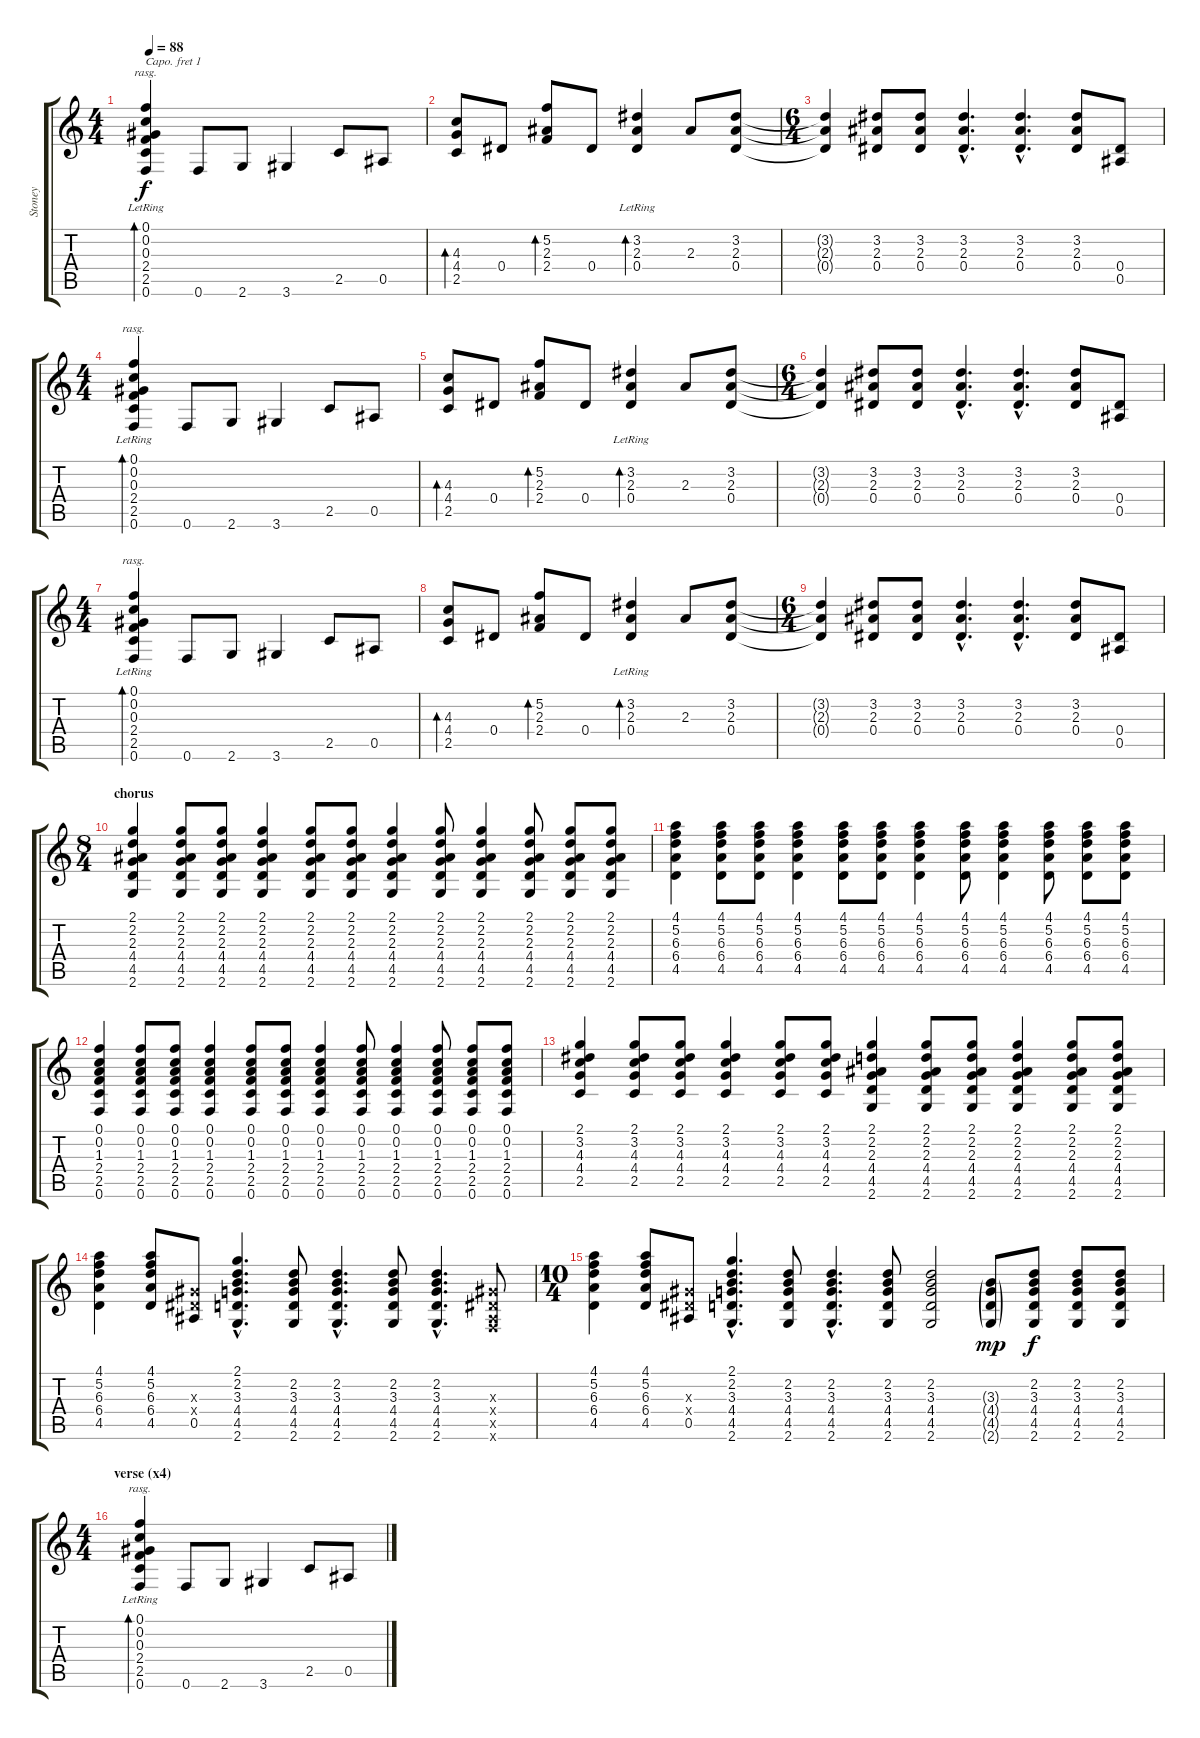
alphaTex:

\track ("Stoney" "Stoney") {instrument acousticguitarnylon}
\staff {score tabs}
\capo 1
\tuning (E4 B3 G3 D3 A2 E2) {hide}
\ts (4 4)
\tempo 88
\clef g2
\ks c
(0.1{lr} 0.2{lr} 0.3{lr} 2.4 2.5 0.6).4{bd 120 rasg ii dy f} 0.6.8 2.6.8 3.6.4 2.5.8 0.5.8 |
(4.3 4.4 2.5).8{bd 120} 0.4.8 (5.2 2.3 2.4).8{bd 120} 0.4.8 (3.2{lr} 2.3 0.4{lr}).4{bd 120} 2.3.8 (3.2 2.3 0.4).8 |
\ts (6 4)
(3.2{t} 2.3{t} 0.4{t}).4 (3.2 2.3 0.4).8 (3.2 2.3 0.4).8 (3.2{hac} 2.3{hac} 0.4{hac}).4{d} (3.2{hac} 2.3{hac} 0.4{hac}).4{d} (3.2 2.3 0.4).8 (0.4 0.5).8 |
\ts (4 4)
(0.1{lr} 0.2{lr} 0.3{lr} 2.4 2.5 0.6).4{bd 120 rasg ii} 0.6.8 2.6.8 3.6.4 2.5.8 0.5.8 |
(4.3 4.4 2.5).8{bd 120} 0.4.8 (5.2 2.3 2.4).8{bd 120} 0.4.8 (3.2{lr} 2.3 0.4{lr}).4{bd 120} 2.3.8 (3.2 2.3 0.4).8 |
\ts (6 4)
(3.2{t} 2.3{t} 0.4{t}).4 (3.2 2.3 0.4).8 (3.2 2.3 0.4).8 (3.2{hac} 2.3{hac} 0.4{hac}).4{d} (3.2{hac} 2.3{hac} 0.4{hac}).4{d} (3.2 2.3 0.4).8 (0.4 0.5).8 |
\ts (4 4)
(0.1{lr} 0.2{lr} 0.3{lr} 2.4 2.5 0.6).4{bd 120 rasg ii} 0.6.8 2.6.8 3.6.4 2.5.8 0.5.8 |
(4.3 4.4 2.5).8{bd 120} 0.4.8 (5.2 2.3 2.4).8{bd 120} 0.4.8 (3.2{lr} 2.3 0.4{lr}).4{bd 120} 2.3.8 (3.2 2.3 0.4).8 |
\ts (6 4)
(3.2{t} 2.3{t} 0.4{t}).4 (3.2 2.3 0.4).8 (3.2 2.3 0.4).8 (3.2{hac} 2.3{hac} 0.4{hac}).4{d} (3.2{hac} 2.3{hac} 0.4{hac}).4{d} (3.2 2.3 0.4).8 (0.4 0.5).8 |
\ts (8 4)
\section ("" "chorus")
(2.1 2.2 2.3 4.4 4.5 2.6).4 (2.1 2.2 2.3 4.4 4.5 2.6).8 (2.1 2.2 2.3 4.4 4.5 2.6).8 (2.1 2.2 2.3 4.4 4.5 2.6).4 (2.1 2.2 2.3 4.4 4.5 2.6).8 (2.1 2.2 2.3 4.4 4.5 2.6).8 (2.1 2.2 2.3 4.4 4.5 2.6).4 (2.1 2.2 2.3 4.4 4.5 2.6).8 (2.1 2.2 2.3 4.4 4.5 2.6).4 (2.1 2.2 2.3 4.4 4.5 2.6).8 (2.1 2.2 2.3 4.4 4.5 2.6).8 (2.1 2.2 2.3 4.4 4.5 2.6).8 |
(4.1 5.2 6.3 6.4 4.5).4 (4.1 5.2 6.3 6.4 4.5).8 (4.1 5.2 6.3 6.4 4.5).8 (4.1 5.2 6.3 6.4 4.5).4 (4.1 5.2 6.3 6.4 4.5).8 (4.1 5.2 6.3 6.4 4.5).8 (4.1 5.2 6.3 6.4 4.5).4 (4.1 5.2 6.3 6.4 4.5).8 (4.1 5.2 6.3 6.4 4.5).4 (4.1 5.2 6.3 6.4 4.5).8 (4.1 5.2 6.3 6.4 4.5).8 (4.1 5.2 6.3 6.4 4.5).8 |
(0.1 0.2 1.3 2.4 2.5 0.6).4 (0.1 0.2 1.3 2.4 2.5 0.6).8 (0.1 0.2 1.3 2.4 2.5 0.6).8 (0.1 0.2 1.3 2.4 2.5 0.6).4 (0.1 0.2 1.3 2.4 2.5 0.6).8 (0.1 0.2 1.3 2.4 2.5 0.6).8 (0.1 0.2 1.3 2.4 2.5 0.6).4 (0.1 0.2 1.3 2.4 2.5 0.6).8 (0.1 0.2 1.3 2.4 2.5 0.6).4 (0.1 0.2 1.3 2.4 2.5 0.6).8 (0.1 0.2 1.3 2.4 2.5 0.6).8 (0.1 0.2 1.3 2.4 2.5 0.6).8 |
(2.1 3.2 4.3 4.4 2.5).4 (2.1 3.2 4.3 4.4 2.5).8 (2.1 3.2 4.3 4.4 2.5).8 (2.1 3.2 4.3 4.4 2.5).4 (2.1 3.2 4.3 4.4 2.5).8 (2.1 3.2 4.3 4.4 2.5).8 (2.1 2.2 2.3 4.4 4.5 2.6).4 (2.1 2.2 2.3 4.4 4.5 2.6).8 (2.1 2.2 2.3 4.4 4.5 2.6).8 (2.1 2.2 2.3 4.4 4.5 2.6).4 (2.1 2.2 2.3 4.4 4.5 2.6).8 (2.1 2.2 2.3 4.4 4.5 2.6).8 |
(4.1 5.2 6.3 6.4 4.5).4 (4.1 5.2 6.3 6.4 4.5).8 (0.3{x} 0.4{x} 0.5).8 (2.1{hac} 2.2{hac} 3.3{hac} 4.4{hac} 4.5{hac} 2.6{hac}).4{d} (2.2 3.3 4.4 4.5 2.6).8 (2.2{hac} 3.3{hac} 4.4{hac} 4.5{hac} 2.6{hac}).4{d} (2.2 3.3 4.4 4.5 2.6).8 (2.2{hac} 3.3{hac} 4.4{hac} 4.5{hac} 2.6{hac}).4{d} (0.3{x} 0.4{x} 0.5{x} 0.6{x}).8 |
\ts (10 4)
(4.1 5.2 6.3 6.4 4.5).4 (4.1 5.2 6.3 6.4 4.5).8 (0.3{x} 0.4{x} 0.5).8 (2.1{hac} 2.2{hac} 3.3{hac} 4.4{hac} 4.5{hac} 2.6{hac}).4{d} (2.2 3.3 4.4 4.5 2.6).8 (2.2{hac} 3.3{hac} 4.4{hac} 4.5{hac} 2.6{hac}).4{d} (2.2 3.3 4.4 4.5 2.6).8 (2.2 3.3 4.4 4.5 2.6).2 (3.3{g} 4.4{g} 4.5{g} 2.6{g}).8{dy mp} (2.2 3.3 4.4 4.5 2.6).8{dy f} (2.2 3.3 4.4 4.5 2.6).8 (2.2 3.3 4.4 4.5 2.6).8 |
\ts (4 4)
\section ("" "verse (x4)")
(0.1{lr} 0.2{lr} 0.3{lr} 2.4 2.5 0.6).4{bd 120 rasg ii} 0.6.8 2.6.8 3.6.4 2.5.8 0.5.8
